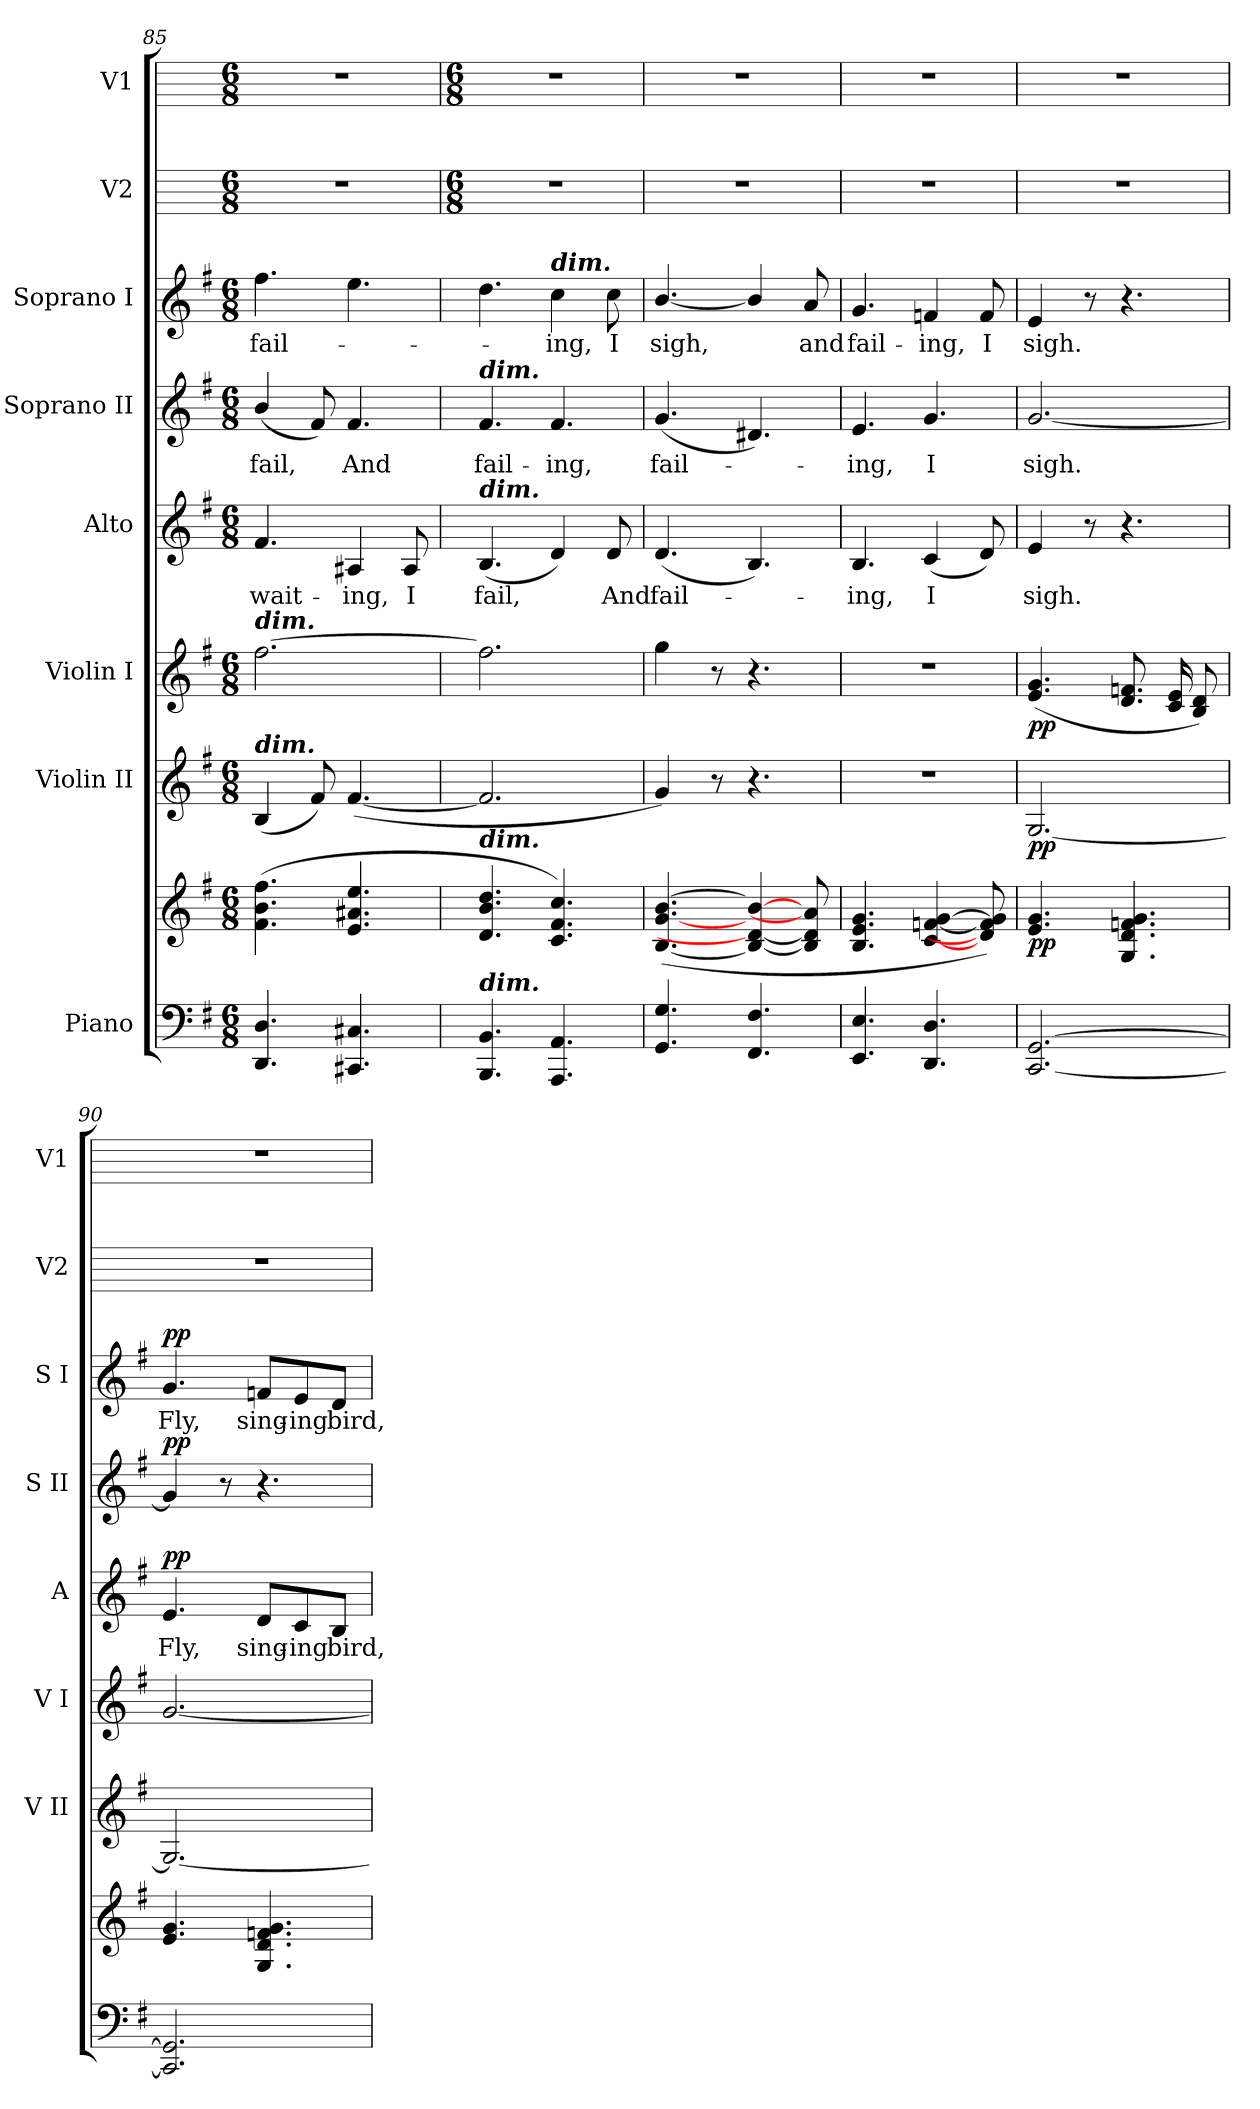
**kern	**kern	**dynam	**kern	**dynam	**kern	**dynam	**kern	**text	**dynam	**kern	**text	**dynam	**kern	**text	**dynam	**kern	**kern
*part8	*part8	*part8	*part7	*part7	*part6	*part6	*part5	*part5	*part5	*part4	*part4	*part4	*part3	*part3	*part3	*part2	*part1
*staff9	*staff8	*staff8/9	*staff7	*staff7	*staff6	*staff6	*staff5	*staff5	*staff5	*staff4	*staff4	*staff4	*staff3	*staff3	*staff3	*staff2	*staff1
*I"Piano	*	*	*I"Violin II	*	*I"Violin I	*	*I"Alto	*	*	*I"Soprano II	*	*	*I"Soprano I	*	*	*I"V2	*I"V1
*	*	*	*I'V II	*	*I'V I	*	*I'A	*	*	*I'S II	*	*	*I'S I	*	*	*I'V2	*I'V1
*clefF4	*clefG2	*	*clefG2	*	*clefG2	*	*clefG2	*	*	*clefG2	*	*	*clefG2	*	*	*	*
*k[f#]	*k[f#]	*	*k[f#]	*	*k[f#]	*	*k[f#]	*	*	*k[f#]	*	*	*k[f#]	*	*	*	*
*G:	*G:	*	*G:	*	*G:	*	*G:	*	*	*G:	*	*	*G:	*	*	*	*
*M6/8	*M6/8	*	*M6/8	*	*M6/8	*	*M6/8	*	*	*M6/8	*	*	*M6/8	*	*	*M6/8	*M6/8
=85	=85	=85	=85	=85	=85	=85	=85	=85	=85	=85	=85	=85	=85	=85	=85	=85	=85
!	!	!	!	!	!LO:TX:a:Bi:t=dim.	!	!	!	!	!	!	!	!	!	!	!	!
!	!	!	!LO:TX:a:Bi:t=dim.	!	!	!	!	!	!	!	!	!	!	!	!	!	!
!	!	!	!	!	!	!	!	!LO:LY:b	!	!	!LO:LY:b	!	!	!LO:LY:b	!	!	!
4.DD 4.D	(<4.f#\ 4.b\ 4.ff#\	.	(4B	.	[2.ff#	.	4.f#	wait-	.	(<4b/	fail,	.	4.ff#	fail-	.	2.r	2.r
.	.	.	8f#)	.	.	.	.	.	.	8f#)	.	.	.	.	.	.	.
!	!	!	!	!	!	!	!	!LO:LY:b	!	!	!LO:LY:b	!	!	!	!	!	!
4.CC#X 4.C#X	4.e 4.a#X 4.ee	.	(<[4.f#	.	.	.	4A#X	-ing,	.	4.f#	And	.	4.ee	.	.	.	.
!	!	!	!	!	!	!	!	!LO:LY:b	!	!	!	!	!	!	!	!	!
.	.	.	.	.	.	.	8A#	I	.	.	.	.	.	.	.	.	.
!!LO:LB:g=z
=86	=86	=86	=86	=86	=86	=86	=86	=86	=86	=86	=86	=86	=86	=86	=86	=86	=86
*	*	*	*	*	*	*	*	*	*	*	*	*	*	*	*	*M6/8	*M6/8
!	!	!	!	!	!	!	!	!	!	!LO:TX:a:Bi:t=dim.	!	!	!	!	!	!	!
!	!	!	!	!	!	!	!LO:TX:a:Bi:t=dim.	!	!	!	!	!	!	!	!	!	!
!	!LO:TX:a:Bi:t=dim.	!	!	!	!	!	!	!	!	!	!	!	!	!	!	!	!
!LO:TX:a:Bi:t=dim.	!	!	!	!	!	!	!	!	!	!	!	!	!	!	!	!	!
!	!	!	!	!	!	!	!	!LO:LY:b	!	!	!LO:LY:b	!	!	!	!	!	!
4.BBB 4.BB	4.d 4.b 4.dd	.	2.f#]	.	2.ff#]	.	(<4.B	fail,	.	4.f#	fail-	.	4.dd	.	.	2.r	2.r
!	!	!	!	!	!	!	!	!	!	!	!	!	!LO:TX:a:Bi:t=dim.	!	!	!	!
!	!	!	!	!	!	!	!	!	!	!	!LO:LY:b	!	!	!LO:LY:b	!	!	!
4.AAA 4.AA	4.c 4.f# 4.cc)	.	.	.	.	.	4d)	.	.	4.f#	-ing,	.	4cc	ing,	.	.	.
!	!	!	!	!	!	!	!	!LO:LY:b	!	!	!	!	!	!LO:LY:b	!	!	!
.	.	.	.	.	.	.	8d	And	.	.	.	.	8cc	I	.	.	.
=87	=87	=87	=87	=87	=87	=87	=87	=87	=87	=87	=87	=87	=87	=87	=87	=87	=87
!	!	!	!	!	!	!	!	!LO:LY:b	!	!	!LO:LY:b	!	!	!LO:LY:b	!	!	!
4.GG 4.G	(<[4.B [4.g [4.b	.	4g)	.	4gg	.	(<4.d	fail-	.	(<4.g	fail-	.	[4.b/	sigh,	.	2.r	2.r
.	.	.	8r	.	8r	.	.	.	.	.	.	.	.	.	.	.	.
4.FF# 4.F#	4B_ 4d#_ 4b_	.	4.r	.	4.r	.	4.B)	.	.	4.d#X)	.	.	4b/]	.	.	.	.
!	!	!	!	!	!	!	!	!	!	!	!	!	!	!LO:LY:b	!	!	!
.	8B] 8d#] 8a]	.	.	.	.	.	.	.	.	.	.	.	8a	and	.	.	.
=88	=88	=88	=88	=88	=88	=88	=88	=88	=88	=88	=88	=88	=88	=88	=88	=88	=88
!	!	!	!LO:N:vis=1	!	!LO:N:vis=1	!	!	!LO:LY:b	!	!	!LO:LY:b	!	!	!LO:LY:b	!	!	!
4.EE 4.E	4.B 4.e 4.g	.	2.r	.	2.r	.	4.B	ing,	.	4.e	ing,	.	4.g	fail-	.	2.r	2.r
!	!	!	!	!	!	!	!	!LO:LY:b	!	!	!LO:LY:b	!	!	!LO:LY:b	!	!	!
4.DD 4.D	[4c [4fn [4g	.	.	.	.	.	(<4c	I	.	4.g	I	.	4fn	-ing,	.	.	.
!	!	!	!	!	!	!	!	!	!	!	!	!	!	!LO:LY:b	!	!	!
.	8d] 8f] 8g])	.	.	.	.	.	8d)	.	.	.	.	.	8f	I	.	.	.
=89	=89	=89	=89	=89	=89	=89	=89	=89	=89	=89	=89	=89	=89	=89	=89	=89	=89
!	!	!LO:DY:b	!	!LO:DY:b	!	!LO:DY:b	!	!LO:LY:b	!	!	!LO:LY:b	!	!	!LO:LY:b	!	!	!
[2.CC [2.GG	4.e 4.g	pp	[2.G	pp	(<4.e 4.g	pp	4e	sigh.	.	[2.g	sigh.	.	4e	sigh.	.	2.r	2.r
.	.	.	.	.	.	.	8r	.	.	.	.	.	8r	.	.	.	.
.	4.G 4.d 4.fn 4.g	.	.	.	8.d 8.fnL	.	4.r	.	.	.	.	.	4.r	.	.	.	.
.	.	.	.	.	16c 16eL	.	.	.	.	.	.	.	.	.	.	.	.
.	.	.	.	.	8B 8dJ)	.	.	.	.	.	.	.	.	.	.	.	.
=90	=90	=90	=90	=90	=90	=90	=90	=90	=90	=90	=90	=90	=90	=90	=90	=90	=90
!	!	!	!	!	!	!	!	!LO:LY:b	!LO:DY:b	!	!	!LO:DY:b	!	!LO:LY:b	!LO:DY:b	!	!
2.CC] 2.GG]	4.e 4.g	.	2.G_	.	[2.g	.	4.e	Fly,	pp	4g]	.	pp	4.g	Fly,	pp	2.r	2.r
.	.	.	.	.	.	.	.	.	.	8r	.	.	.	.	.	.	.
!	!	!	!	!	!	!	!	!LO:LY:b	!	!	!	!	!	!LO:LY:b	!	!	!
.	4.G 4.d 4.fn 4.g	.	.	.	.	.	8d/L	sing-	.	4.r	.	.	8fn/L	sing-	.	.	.
!	!	!	!	!	!	!	!	!LO:LY:b	!	!	!	!	!	!LO:LY:b	!	!	!
.	.	.	.	.	.	.	8c/	-ing	.	.	.	.	8e/	-ing	.	.	.
!	!	!	!	!	!	!	!	!LO:LY:b	!	!	!	!	!	!LO:LY:b	!	!	!
.	.	.	.	.	.	.	8B/J	bird,	.	.	.	.	8d/J	bird,	.	.	.
=	=	=	=	=	=	=	=	=	=	=	=	=	=	=	=	=	=
*-	*-	*-	*-	*-	*-	*-	*-	*-	*-	*-	*-	*-	*-	*-	*-	*-	*-
